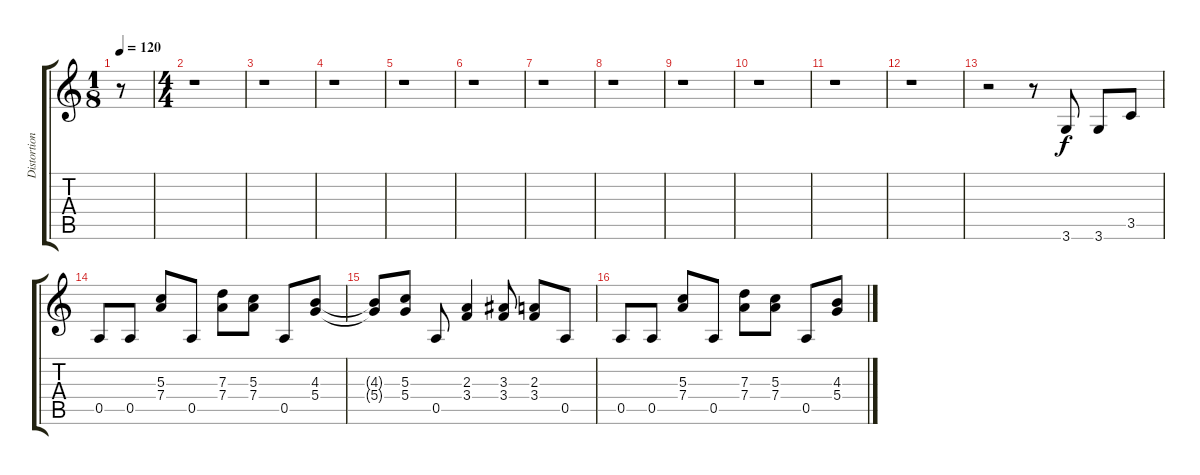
\track ("Distortion Guitar 1" "Distortion") {instrument overdrivenguitar}
\staff {score tabs}
\tuning (E4 B3 G3 D3 A2 E2) {hide}
\ts (1 8)
\tempo 120
\clef g2
\ks c
r.8{dy f instrument overdrivenguitar} |
\ts (4 4)
r.1 |
r.1 |
r.1 |
r.1 |
r.1 |
r.1 |
r.1 |
r.1 |
r.1 |
r.1 |
r.1 |
r.2 r.8 3.6.8 3.6.8 3.5.8 |
0.5.8 0.5.8 (5.3 7.4).8 0.5.8 (7.3 7.4).8 (5.3 7.4).8 0.5.8 (4.3 5.4).8 |
(4.3{t} 5.4{t}).8 (5.3 5.4).8 0.5.8 (2.3 3.4).4 (3.3 3.4).8 (2.3 3.4).8 0.5.8 |
0.5.8 0.5.8 (5.3 7.4).8 0.5.8 (7.3 7.4).8 (5.3 7.4).8 0.5.8 (4.3 5.4).8
